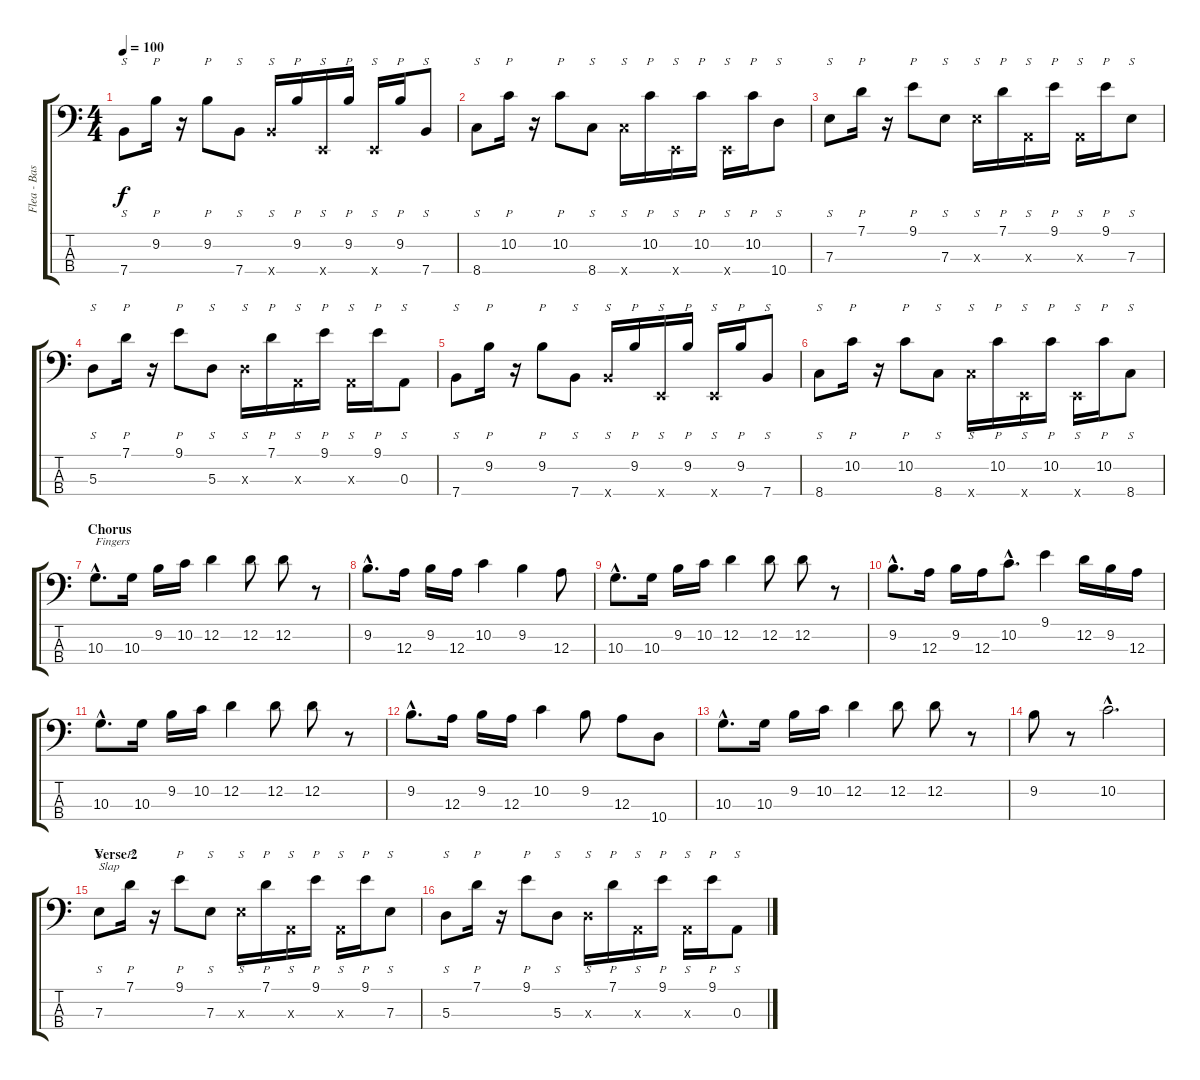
\track ("Flea - Bass" "Flea - Bas") {instrument electricbassfinger}
\staff {score tabs}
\tuning (G2 D2 A1 E1) {hide}
\ts (4 4)
\tempo 100
\clef f4
\ks c
7.4.8{s dy f} 9.2.16{p} r.16 9.2.8{p} 7.4.8{s} 7.4{x}.16{s} 9.2.16{p} 0.4{x}.16{s} 9.2.16{p} 0.4{x}.16{s} 9.2.16{p} 7.4.8{s} |
8.4.8{s} 10.2.16{p} r.16 10.2.8{p} 8.4.8{s} 8.4{x}.16{s} 10.2.16{p} 0.4{x}.16{s} 10.2.16{p} 0.4{x}.16{s} 10.2.16{p} 10.4.8{s} |
7.3.8{s} 7.1.16{p} r.16 9.1.8{p} 7.3.8{s} 7.3{x}.16{s} 7.1.16{p} 0.3{x}.16{s} 9.1.16{p} 0.3{x}.16{s} 9.1.16{p} 7.3.8{s} |
5.3.8{s} 7.1.16{p} r.16 9.1.8{p} 5.3.8{s} 5.3{x}.16{s} 7.1.16{p} 0.3{x}.16{s} 9.1.16{p} 0.3{x}.16{s} 9.1.16{p} 0.3.8{s} |
7.4.8{s} 9.2.16{p} r.16 9.2.8{p} 7.4.8{s} 7.4{x}.16{s} 9.2.16{p} 0.4{x}.16{s} 9.2.16{p} 0.4{x}.16{s} 9.2.16{p} 7.4.8{s} |
8.4.8{s} 10.2.16{p} r.16 10.2.8{p} 8.4.8{s} 8.4{x}.16{s} 10.2.16{p} 0.4{x}.16{s} 10.2.16{p} 0.4{x}.16{s} 10.2.16{p} 8.4.8{s} |
\section ("" "Chorus")
10.3{hac}.8{d txt "Fingers" instrument electricbassfinger} 10.3.16 9.2.16 10.2.16 12.2.4 12.2.8 12.2.8 r.8 |
9.2{hac}.8{d} 12.3.16 9.2.16 12.3.16 10.2.4 9.2.4 12.3.8 |
10.3{hac}.8{d} 10.3.16 9.2.16 10.2.16 12.2.4 12.2.8 12.2.8 r.8 |
9.2{hac}.8{d} 12.3.16 9.2.16 12.3.16 10.2{hac}.8{d} 9.1.4 12.2.16 9.2.16 12.3.16 |
10.3{hac}.8{d} 10.3.16 9.2.16 10.2.16 12.2.4 12.2.8 12.2.8 r.8 |
9.2{hac}.8{d} 12.3.16 9.2.16 12.3.16 10.2.4 9.2.8 12.3.8 10.4.8 |
10.3{hac}.8{d} 10.3.16 9.2.16 10.2.16 12.2.4 12.2.8 12.2.8 r.8 |
9.2.8 r.8 10.2{hac}.2{d} |
\section ("" "Verse 2")
7.3.8{s txt "Slap" instrument slapbass1} 7.1.16{p} r.16 9.1.8{p} 7.3.8{s} 7.3{x}.16{s} 7.1.16{p} 0.3{x}.16{s} 9.1.16{p} 0.3{x}.16{s} 9.1.16{p} 7.3.8{s} |
5.3.8{s} 7.1.16{p} r.16 9.1.8{p} 5.3.8{s} 5.3{x}.16{s} 7.1.16{p} 0.3{x}.16{s} 9.1.16{p} 0.3{x}.16{s} 9.1.16{p} 0.3.8{s}
